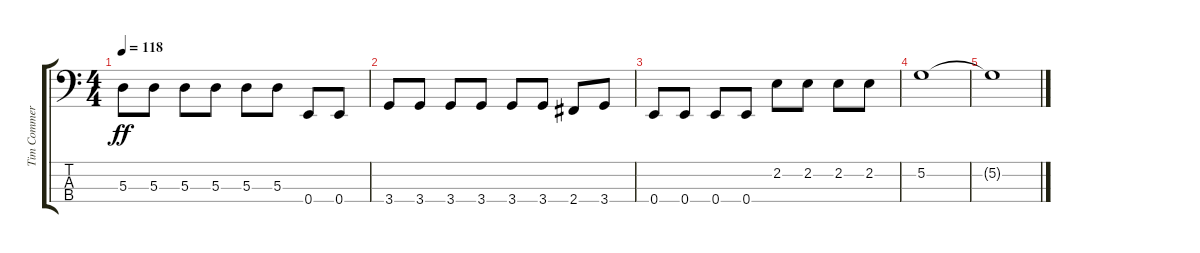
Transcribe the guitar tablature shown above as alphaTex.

\track ("Tim Commerford - Bass" "Tim Commer") {instrument electricbassfinger}
\staff {score tabs}
\tuning (G2 D2 A1 E1) {hide}
\ts (4 4)
\tempo 118
\clef f4
\ks c
5.3.8{dy ff} 5.3.8 5.3.8 5.3.8 5.3.8 5.3.8 0.4.8 0.4.8 |
3.4.8 3.4.8 3.4.8 3.4.8 3.4.8 3.4.8 2.4.8 3.4.8 |
0.4.8 0.4.8 0.4.8 0.4.8 2.2.8 2.2.8 2.2.8 2.2.8 |
5.2.1 |
5.2{t}.1
